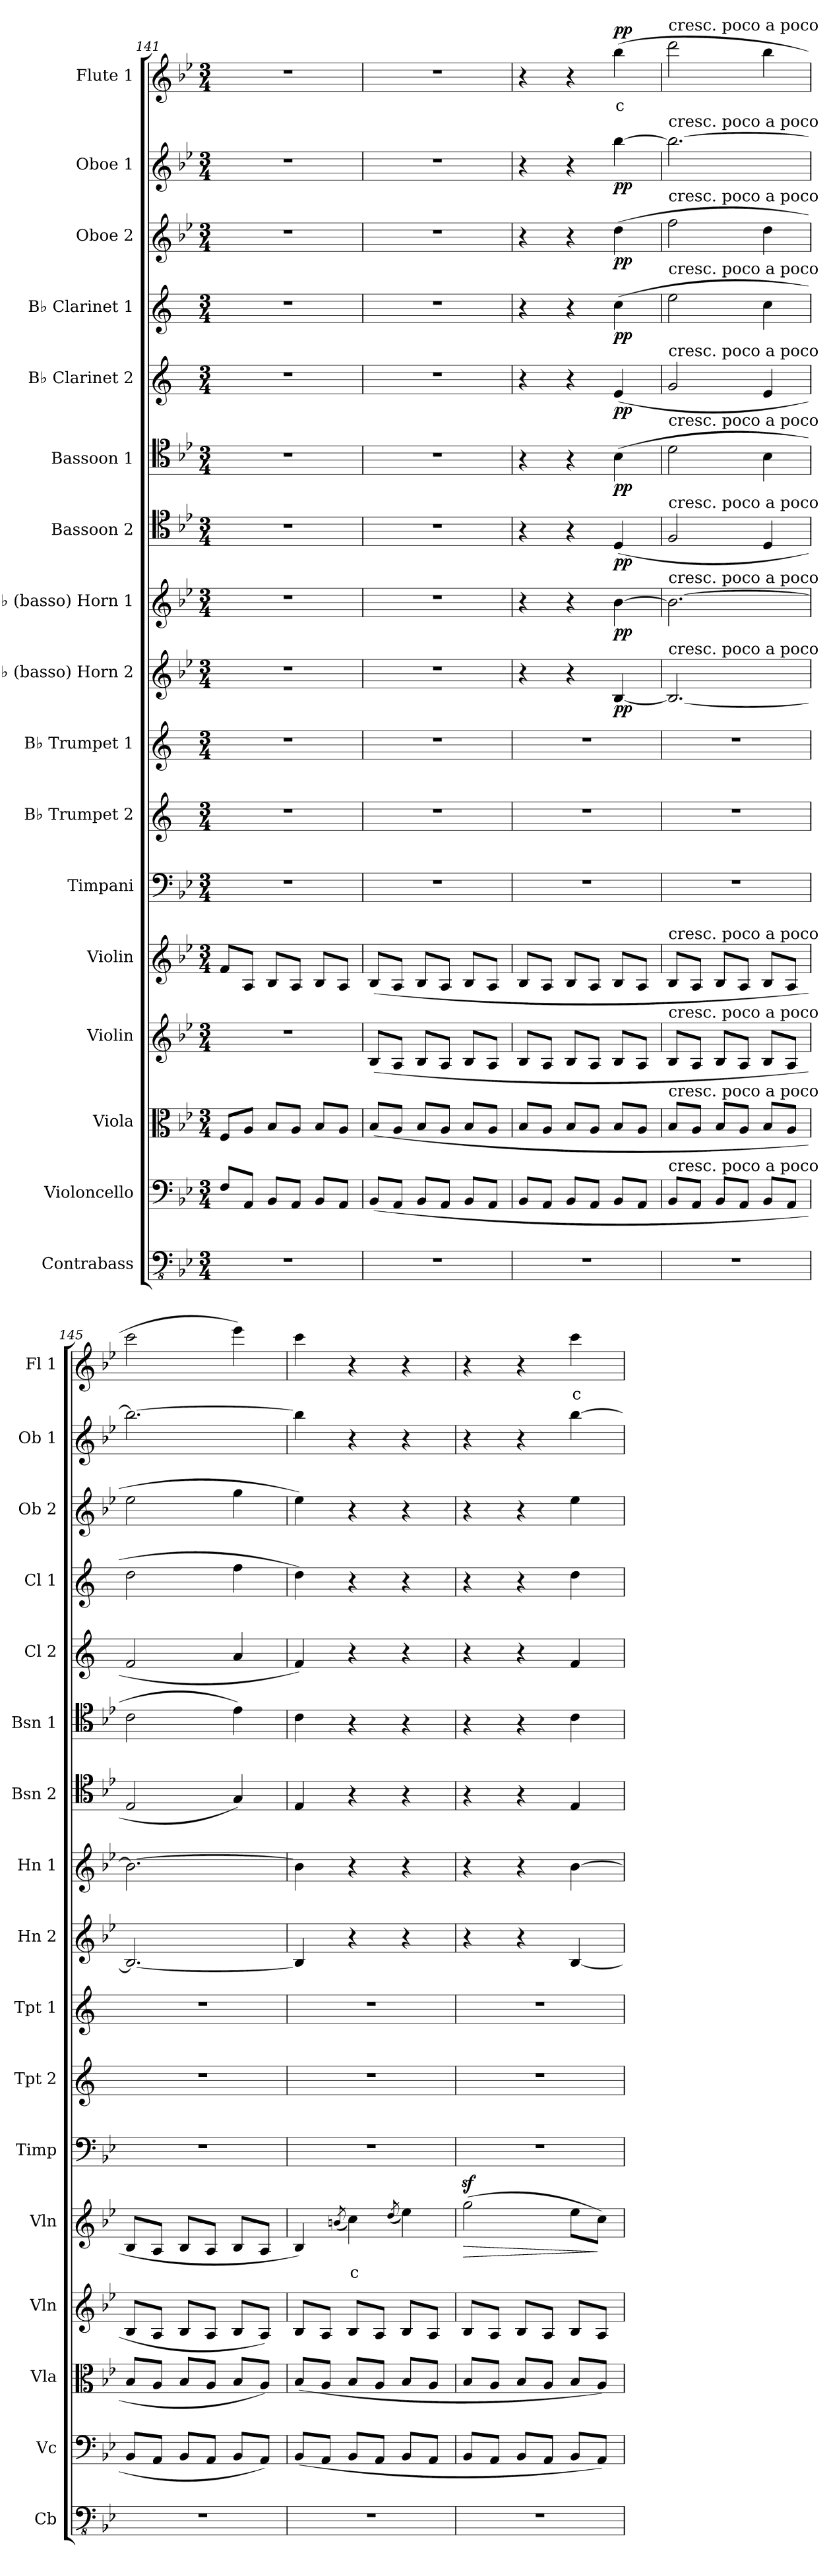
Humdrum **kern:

**kern	**kern	**kern	**kern	**kern	**text	**dynam	**kern	**kern	**kern	**kern	**dynam	**kern	**dynam	**kern	**dynam	**kern	**dynam	**kern	**dynam	**kern	**dynam	**kern	**dynam	**kern	**dynam	**kern	**text	**dynam
*part17	*part16	*part15	*part14	*part13	*part13	*part13	*part12	*part11	*part10	*part9	*part9	*part8	*part8	*part7	*part7	*part6	*part6	*part5	*part5	*part4	*part4	*part3	*part3	*part2	*part2	*part1	*part1	*part1
*staff17	*staff16	*staff15	*staff14	*staff13	*staff13	*staff13	*staff12	*staff11	*staff10	*staff9	*staff9	*staff8	*staff8	*staff7	*staff7	*staff6	*staff6	*staff5	*staff5	*staff4	*staff4	*staff3	*staff3	*staff2	*staff2	*staff1	*staff1	*staff1
*I"Contrabass	*I"Violoncello	*I"Viola	*I"Violin	*I"Violin	*	*	*I"Timpani	*I"B♭ Trumpet 2	*I"B♭ Trumpet 1	*I"B♭ (basso) Horn 2	*	*I"B♭ (basso) Horn 1	*	*I"Bassoon 2	*	*I"Bassoon 1	*	*I"B♭ Clarinet 2	*	*I"B♭ Clarinet 1	*	*I"Oboe 2	*	*I"Oboe 1	*	*I"Flute 1	*	*
*I'Cb	*I'Vc	*I'Vla	*I'Vln	*I'Vln	*	*	*I'Timp	*I'Tpt 2	*I'Tpt 1	*I'Hn 2	*	*I'Hn 1	*	*I'Bsn 2	*	*I'Bsn 1	*	*I'Cl 2	*	*I'Cl 1	*	*I'Ob 2	*	*I'Ob 1	*	*I'Fl 1	*	*
*clefFv4	*clefF4	*clefC3	*clefG2	*clefG2	*	*	*clefF4	*clefG2	*clefG2	*clefG2	*	*clefG2	*	*clefC4	*	*clefC4	*	*clefG2	*	*clefG2	*	*clefG2	*	*clefG2	*	*clefG2	*	*
*	*	*	*	*	*	*	*	*ITrd1c2	*ITrd1c2	*ITrd8c14	*	*ITrd8c14	*	*	*	*	*	*ITrd1c2	*	*ITrd1c2	*	*	*	*	*	*	*	*
*k[b-e-]	*k[b-e-]	*k[b-e-]	*k[b-e-]	*k[b-e-]	*	*	*k[b-e-]	*k[b-e-]	*k[b-e-]	*k[b-e-]	*	*k[b-e-]	*	*k[b-e-]	*	*k[b-e-]	*	*k[b-e-]	*	*k[b-e-]	*	*k[b-e-]	*	*k[b-e-]	*	*k[b-e-]	*	*
*M3/4	*M3/4	*M3/4	*M3/4	*M3/4	*	*	*M3/4	*M3/4	*M3/4	*M3/4	*	*M3/4	*	*M3/4	*	*M3/4	*	*M3/4	*	*M3/4	*	*M3/4	*	*M3/4	*	*M3/4	*	*
=141	=141	=141	=141	=141	=141	=141	=141	=141	=141	=141	=141	=141	=141	=141	=141	=141	=141	=141	=141	=141	=141	=141	=141	=141	=141	=141	=141	=141
2.r	8F/L	8F/L	2.r	8f/L	.	.	2.r	2.r	2.r	2.r	.	2.r	.	2.r	.	2.r	.	2.r	.	2.r	.	2.r	.	2.r	.	2.r	.	.
.	8AA/J	8A/J	.	8A/J	.	.	.	.	.	.	.	.	.	.	.	.	.	.	.	.	.	.	.	.	.	.	.	.
.	8BB-/L	8B-/L	.	8B-/L	.	.	.	.	.	.	.	.	.	.	.	.	.	.	.	.	.	.	.	.	.	.	.	.
.	8AA/J	8A/J	.	8A/J	.	.	.	.	.	.	.	.	.	.	.	.	.	.	.	.	.	.	.	.	.	.	.	.
.	8BB-/L	8B-/L	.	8B-/L	.	.	.	.	.	.	.	.	.	.	.	.	.	.	.	.	.	.	.	.	.	.	.	.
.	8AA/J	8A/J	.	8A/J	.	.	.	.	.	.	.	.	.	.	.	.	.	.	.	.	.	.	.	.	.	.	.	.
=142	=142	=142	=142	=142	=142	=142	=142	=142	=142	=142	=142	=142	=142	=142	=142	=142	=142	=142	=142	=142	=142	=142	=142	=142	=142	=142	=142	=142
2.r	(8BB-/L	(8B-/L	(8B-/L	(8B-/L	.	.	2.r	2.r	2.r	2.r	.	2.r	.	2.r	.	2.r	.	2.r	.	2.r	.	2.r	.	2.r	.	2.r	.	.
.	8AA/J	8A/J	8A/J	8A/J	.	.	.	.	.	.	.	.	.	.	.	.	.	.	.	.	.	.	.	.	.	.	.	.
.	8BB-/L	8B-/L	8B-/L	8B-/L	.	.	.	.	.	.	.	.	.	.	.	.	.	.	.	.	.	.	.	.	.	.	.	.
.	8AA/J	8A/J	8A/J	8A/J	.	.	.	.	.	.	.	.	.	.	.	.	.	.	.	.	.	.	.	.	.	.	.	.
.	8BB-/L	8B-/L	8B-/L	8B-/L	.	.	.	.	.	.	.	.	.	.	.	.	.	.	.	.	.	.	.	.	.	.	.	.
.	8AA/J	8A/J	8A/J	8A/J	.	.	.	.	.	.	.	.	.	.	.	.	.	.	.	.	.	.	.	.	.	.	.	.
=143	=143	=143	=143	=143	=143	=143	=143	=143	=143	=143	=143	=143	=143	=143	=143	=143	=143	=143	=143	=143	=143	=143	=143	=143	=143	=143	=143	=143
2.r	8BB-/L	8B-/L	8B-/L	8B-/L	.	.	2.r	2.r	2.r	4r	.	4r	.	4r	.	4r	.	4r	.	4r	.	4r	.	4r	.	4r	.	.
.	8AA/J	8A/J	8A/J	8A/J	.	.	.	.	.	.	.	.	.	.	.	.	.	.	.	.	.	.	.	.	.	.	.	.
.	8BB-/L	8B-/L	8B-/L	8B-/L	.	.	.	.	.	4r	.	4r	.	4r	.	4r	.	4r	.	4r	.	4r	.	4r	.	4r	.	.
.	8AA/J	8A/J	8A/J	8A/J	.	.	.	.	.	.	.	.	.	.	.	.	.	.	.	.	.	.	.	.	.	.	.	.
!	!	!	!	!	!	!	!	!	!	!	!LO:DY:b	!	!LO:DY:b	!	!LO:DY:b	!	!LO:DY:b	!	!LO:DY:b	!	!LO:DY:b	!	!LO:DY:b	!	!LO:DY:b	!	!LO:LY:b:color=#FF0000	!LO:DY:b
.	8BB-/L	8B-/L	8B-/L	8B-/L	.	.	.	.	.	[4BB-/	pp	[4B-\	pp	(4D/	pp	(4B-\	pp	(4d/	pp	(4b-\	pp	(4dd\	pp	[4bb-\	pp	(4bb-\	c	pp
.	8AA/J	8A/J	8A/J	8A/J	.	.	.	.	.	.	.	.	.	.	.	.	.	.	.	.	.	.	.	.	.	.	.	.
!!LO:PB:g=z
=144	=144	=144	=144	=144	=144	=144	=144	=144	=144	=144	=144	=144	=144	=144	=144	=144	=144	=144	=144	=144	=144	=144	=144	=144	=144	=144	=144	=144
!	!	!	!	!	!	!	!	!	!	!	!	!	!	!	!	!	!	!	!	!	!	!	!	!	!	!LO:TX:a:t=cresc. poco a poco	!	!
!	!	!	!	!	!	!	!	!	!	!	!	!	!	!	!	!	!	!	!	!	!	!	!	!LO:TX:a:t=cresc. poco a poco	!	!	!	!
!	!	!	!	!	!	!	!	!	!	!	!	!	!	!	!	!	!	!	!	!	!	!LO:TX:a:t=cresc. poco a poco	!	!	!	!	!	!
!	!	!	!	!	!	!	!	!	!	!	!	!	!	!	!	!	!	!	!	!LO:TX:a:t=cresc. poco a poco	!	!	!	!	!	!	!	!
!	!	!	!	!	!	!	!	!	!	!	!	!	!	!	!	!	!	!LO:TX:a:t=cresc. poco a poco	!	!	!	!	!	!	!	!	!	!
!	!	!	!	!	!	!	!	!	!	!	!	!	!	!	!	!LO:TX:a:t=cresc. poco a poco	!	!	!	!	!	!	!	!	!	!	!	!
!	!	!	!	!	!	!	!	!	!	!	!	!	!	!LO:TX:a:t=cresc. poco a poco	!	!	!	!	!	!	!	!	!	!	!	!	!	!
!	!	!	!	!	!	!	!	!	!	!	!	!LO:TX:a:t=cresc. poco a poco	!	!	!	!	!	!	!	!	!	!	!	!	!	!	!	!
!	!	!	!	!	!	!	!	!	!	!LO:TX:a:t=cresc. poco a poco	!	!	!	!	!	!	!	!	!	!	!	!	!	!	!	!	!	!
!	!	!	!	!LO:TX:a:t=cresc. poco a poco	!	!	!	!	!	!	!	!	!	!	!	!	!	!	!	!	!	!	!	!	!	!	!	!
!	!	!	!LO:TX:a:t=cresc. poco a poco	!	!	!	!	!	!	!	!	!	!	!	!	!	!	!	!	!	!	!	!	!	!	!	!	!
!	!	!LO:TX:a:t=cresc. poco a poco	!	!	!	!	!	!	!	!	!	!	!	!	!	!	!	!	!	!	!	!	!	!	!	!	!	!
!	!LO:TX:a:t=cresc. poco a poco	!	!	!	!	!	!	!	!	!	!	!	!	!	!	!	!	!	!	!	!	!	!	!	!	!	!	!
2.r	8BB-/L	8B-/L	8B-/L	8B-/L	.	.	2.r	2.r	2.r	2.BB-/_	.	2.B-\_	.	2F/	.	2d\	.	2f/	.	2dd\	.	2ff\	.	2.bb-\_	.	2ddd\	.	.
.	8AA/J	8A/J	8A/J	8A/J	.	.	.	.	.	.	.	.	.	.	.	.	.	.	.	.	.	.	.	.	.	.	.	.
.	8BB-/L	8B-/L	8B-/L	8B-/L	.	.	.	.	.	.	.	.	.	.	.	.	.	.	.	.	.	.	.	.	.	.	.	.
.	8AA/J	8A/J	8A/J	8A/J	.	.	.	.	.	.	.	.	.	.	.	.	.	.	.	.	.	.	.	.	.	.	.	.
.	8BB-/L	8B-/L	8B-/L	8B-/L	.	.	.	.	.	.	.	.	.	4D/	.	4B-\	.	4d/	.	4b-\	.	4dd\	.	.	.	4bb-\	.	.
.	8AA/J	8A/J	8A/J	8A/J	.	.	.	.	.	.	.	.	.	.	.	.	.	.	.	.	.	.	.	.	.	.	.	.
=145	=145	=145	=145	=145	=145	=145	=145	=145	=145	=145	=145	=145	=145	=145	=145	=145	=145	=145	=145	=145	=145	=145	=145	=145	=145	=145	=145	=145
2.r	8BB-/L	8B-/L	8B-/L	8B-/L	.	.	2.r	2.r	2.r	2.BB-/_	.	2.B-\_	.	2E-/	.	2c\	.	2e-/	.	2cc\	.	2ee-\	.	2.bb-\_	.	2ccc\	.	.
.	8AA/J	8A/J	8A/J	8A/J	.	.	.	.	.	.	.	.	.	.	.	.	.	.	.	.	.	.	.	.	.	.	.	.
.	8BB-/L	8B-/L	8B-/L	8B-/L	.	.	.	.	.	.	.	.	.	.	.	.	.	.	.	.	.	.	.	.	.	.	.	.
.	8AA/J	8A/J	8A/J	8A/J	.	.	.	.	.	.	.	.	.	.	.	.	.	.	.	.	.	.	.	.	.	.	.	.
.	8BB-/L	8B-/L	8B-/L	8B-/L	.	.	.	.	.	.	.	.	.	4G/)	.	4e-\)	.	4g/	.	4ee-\	.	4gg\	.	.	.	4eee-\)	.	.
.	8AA/J)	8A/J)	8A/J)	8A/J	.	.	.	.	.	.	.	.	.	.	.	.	.	.	.	.	.	.	.	.	.	.	.	.
=146	=146	=146	=146	=146	=146	=146	=146	=146	=146	=146	=146	=146	=146	=146	=146	=146	=146	=146	=146	=146	=146	=146	=146	=146	=146	=146	=146	=146
2.r	(8BB-/L	(8B-/L	8B-/L	4B-/)	.	.	2.r	2.r	2.r	4BB-/]	.	4B-\]	.	4E-/	.	4c\	.	4e-/)	.	4cc\)	.	4ee-\)	.	4bb-\]	.	4ccc\	.	.
.	8AA/J	8A/J	8A/J	.	.	.	.	.	.	.	.	.	.	.	.	.	.	.	.	.	.	.	.	.	.	.	.	.
.	.	.	.	(8qbn/	.	.	.	.	.	.	.	.	.	.	.	.	.	.	.	.	.	.	.	.	.	.	.	.
!	!	!	!	!	!LO:LY:b:color=#FF0000	!	!	!	!	!	!	!	!	!	!	!	!	!	!	!	!	!	!	!	!	!	!	!
.	8BB-/L	8B-/L	8B-/L	4cc\)	c	.	.	.	.	4r	.	4r	.	4r	.	4r	.	4r	.	4r	.	4r	.	4r	.	4r	.	.
.	8AA/J	8A/J	8A/J	.	.	.	.	.	.	.	.	.	.	.	.	.	.	.	.	.	.	.	.	.	.	.	.	.
.	.	.	.	(8qdd/	.	.	.	.	.	.	.	.	.	.	.	.	.	.	.	.	.	.	.	.	.	.	.	.
.	8BB-/L	8B-/L	8B-/L	4ee-\)	.	.	.	.	.	4r	.	4r	.	4r	.	4r	.	4r	.	4r	.	4r	.	4r	.	4r	.	.
.	8AA/J	8A/J	8A/J	.	.	.	.	.	.	.	.	.	.	.	.	.	.	.	.	.	.	.	.	.	.	.	.	.
=147	=147	=147	=147	=147	=147	=147	=147	=147	=147	=147	=147	=147	=147	=147	=147	=147	=147	=147	=147	=147	=147	=147	=147	=147	=147	=147	=147	=147
!	!	!	!	!	!	!LO:HP:b	!	!	!	!	!	!	!	!	!	!	!	!	!	!	!	!	!	!	!	!	!	!
2.r	8BB-/L	8B-/L	8B-/L	(2ggz<\	.	>	2.r	2.r	2.r	4r	.	4r	.	4r	.	4r	.	4r	.	4r	.	4r	.	4r	.	4r	.	.
.	8AA/J	8A/J	8A/J	.	.	.	.	.	.	.	.	.	.	.	.	.	.	.	.	.	.	.	.	.	.	.	.	.
.	8BB-/L	8B-/L	8B-/L	.	.	.	.	.	.	4r	.	4r	.	4r	.	4r	.	4r	.	4r	.	4r	.	4r	.	4r	.	.
.	8AA/J	8A/J	8A/J	.	.	.	.	.	.	.	.	.	.	.	.	.	.	.	.	.	.	.	.	.	.	.	.	.
!	!	!	!	!	!	!	!	!	!	!	!	!	!	!	!	!	!	!	!	!	!	!	!	!	!	!	!LO:LY:b:color=#FF0000	!
.	8BB-/L	8B-/L	8B-/L	8ee-\L	.	.	.	.	.	[4BB-/	.	[4B-\	.	4E-/	.	4c\	.	4e-/	.	4cc\	.	4ee-\	.	[4bb-\	.	4ccc\	c	.
.	8AA/J)	8A/J)	8A/J	8cc\J)	.	]	.	.	.	.	.	.	.	.	.	.	.	.	.	.	.	.	.	.	.	.	.	.
=	=	=	=	=	=	=	=	=	=	=	=	=	=	=	=	=	=	=	=	=	=	=	=	=	=	=	=	=
*-	*-	*-	*-	*-	*-	*-	*-	*-	*-	*-	*-	*-	*-	*-	*-	*-	*-	*-	*-	*-	*-	*-	*-	*-	*-	*-	*-	*-
